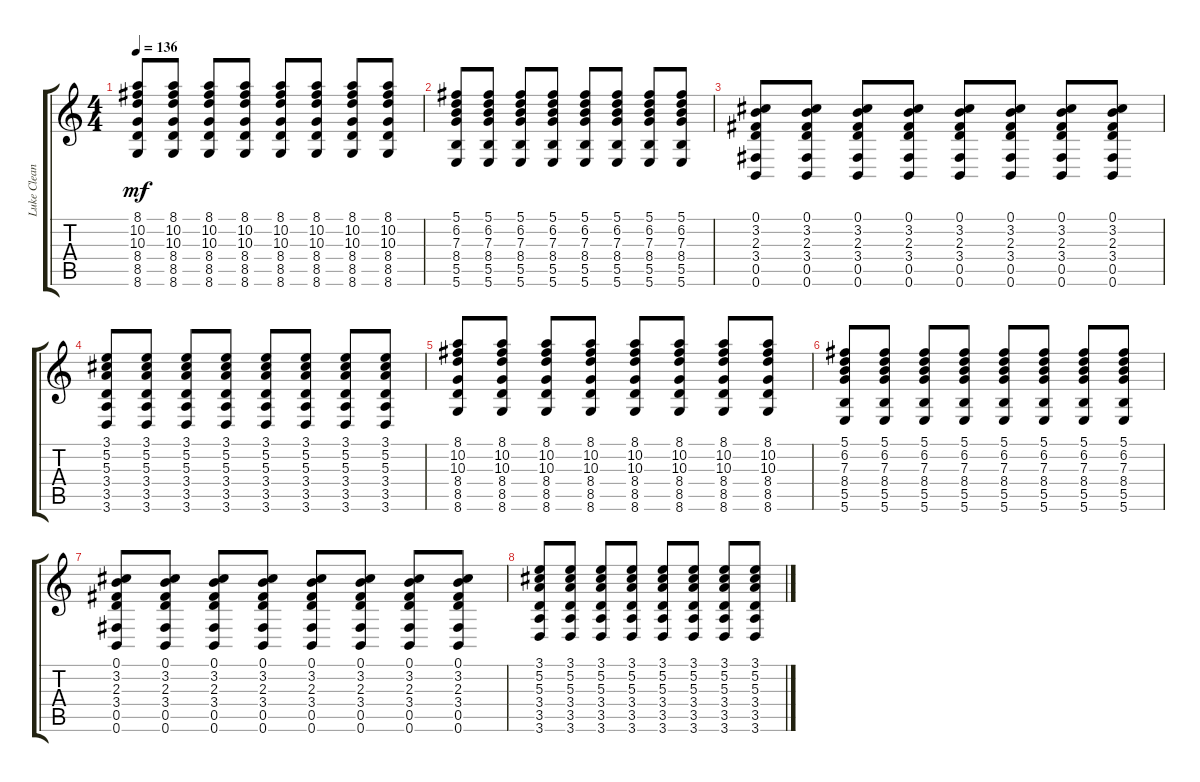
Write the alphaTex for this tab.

\track ("Luke Clean" "Luke Clean") {instrument electricguitarclean}
\staff {score tabs}
\tuning (Db4 Ab3 E3 B2 Gb2 B1) {hide}
\ts (4 4)
\tempo 136
\clef g2
\ks c
(8.1 10.2 10.3 8.4 8.5 8.6).8{dy mf instrument electricguitarclean} (8.1 10.2 10.3 8.4 8.5 8.6).8 (8.1 10.2 10.3 8.4 8.5 8.6).8 (8.1 10.2 10.3 8.4 8.5 8.6).8 (8.1 10.2 10.3 8.4 8.5 8.6).8 (8.1 10.2 10.3 8.4 8.5 8.6).8 (8.1 10.2 10.3 8.4 8.5 8.6).8 (8.1 10.2 10.3 8.4 8.5 8.6).8 |
(5.1 6.2 7.3 8.4 5.5 5.6).8 (5.1 6.2 7.3 8.4 5.5 5.6).8 (5.1 6.2 7.3 8.4 5.5 5.6).8 (5.1 6.2 7.3 8.4 5.5 5.6).8 (5.1 6.2 7.3 8.4 5.5 5.6).8 (5.1 6.2 7.3 8.4 5.5 5.6).8 (5.1 6.2 7.3 8.4 5.5 5.6).8 (5.1 6.2 7.3 8.4 5.5 5.6).8 |
(0.1 3.2 2.3 3.4 0.5 0.6).8 (0.1 3.2 2.3 3.4 0.5 0.6).8 (0.1 3.2 2.3 3.4 0.5 0.6).8 (0.1 3.2 2.3 3.4 0.5 0.6).8 (0.1 3.2 2.3 3.4 0.5 0.6).8 (0.1 3.2 2.3 3.4 0.5 0.6).8 (0.1 3.2 2.3 3.4 0.5 0.6).8 (0.1 3.2 2.3 3.4 0.5 0.6).8 |
(3.1 5.2 5.3 3.4 3.5 3.6).8 (3.1 5.2 5.3 3.4 3.5 3.6).8 (3.1 5.2 5.3 3.4 3.5 3.6).8 (3.1 5.2 5.3 3.4 3.5 3.6).8 (3.1 5.2 5.3 3.4 3.5 3.6).8 (3.1 5.2 5.3 3.4 3.5 3.6).8 (3.1 5.2 5.3 3.4 3.5 3.6).8 (3.1 5.2 5.3 3.4 3.5 3.6).8 |
(8.1 10.2 10.3 8.4 8.5 8.6).8 (8.1 10.2 10.3 8.4 8.5 8.6).8 (8.1 10.2 10.3 8.4 8.5 8.6).8 (8.1 10.2 10.3 8.4 8.5 8.6).8 (8.1 10.2 10.3 8.4 8.5 8.6).8 (8.1 10.2 10.3 8.4 8.5 8.6).8 (8.1 10.2 10.3 8.4 8.5 8.6).8 (8.1 10.2 10.3 8.4 8.5 8.6).8 |
(5.1 6.2 7.3 8.4 5.5 5.6).8 (5.1 6.2 7.3 8.4 5.5 5.6).8 (5.1 6.2 7.3 8.4 5.5 5.6).8 (5.1 6.2 7.3 8.4 5.5 5.6).8 (5.1 6.2 7.3 8.4 5.5 5.6).8 (5.1 6.2 7.3 8.4 5.5 5.6).8 (5.1 6.2 7.3 8.4 5.5 5.6).8 (5.1 6.2 7.3 8.4 5.5 5.6).8 |
(0.1 3.2 2.3 3.4 0.5 0.6).8 (0.1 3.2 2.3 3.4 0.5 0.6).8 (0.1 3.2 2.3 3.4 0.5 0.6).8 (0.1 3.2 2.3 3.4 0.5 0.6).8 (0.1 3.2 2.3 3.4 0.5 0.6).8 (0.1 3.2 2.3 3.4 0.5 0.6).8 (0.1 3.2 2.3 3.4 0.5 0.6).8 (0.1 3.2 2.3 3.4 0.5 0.6).8 |
(3.1 5.2 5.3 3.4 3.5 3.6).8 (3.1 5.2 5.3 3.4 3.5 3.6).8 (3.1 5.2 5.3 3.4 3.5 3.6).8 (3.1 5.2 5.3 3.4 3.5 3.6).8 (3.1 5.2 5.3 3.4 3.5 3.6).8 (3.1 5.2 5.3 3.4 3.5 3.6).8 (3.1 5.2 5.3 3.4 3.5 3.6).8 (3.1 5.2 5.3 3.4 3.5 3.6).8
